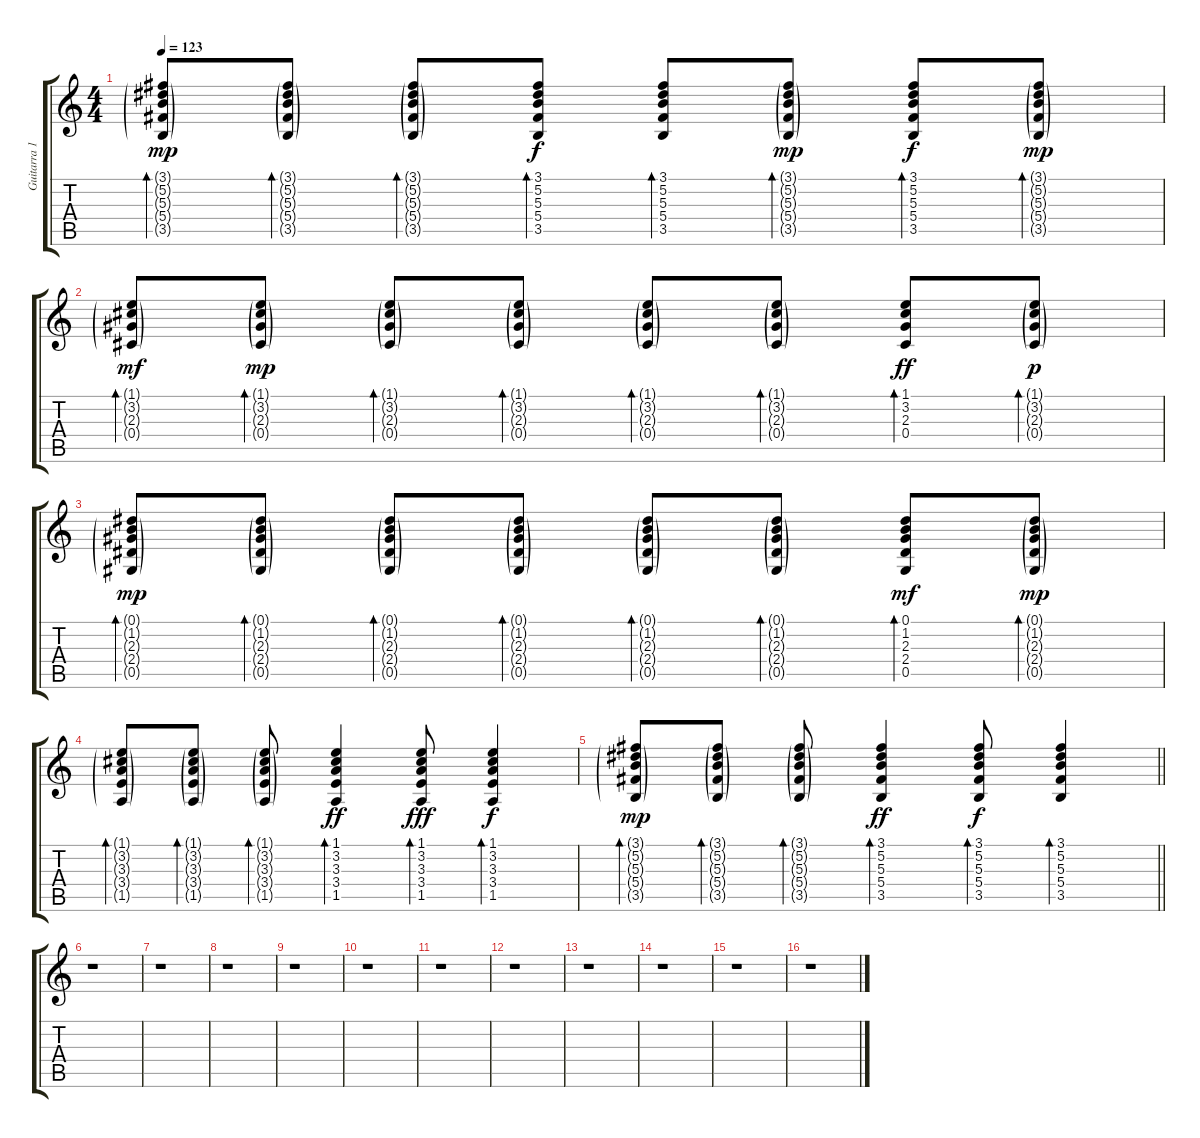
\track ("Guitarra 1" "Guitarra 1") {instrument electricguitarclean}
\staff {score tabs}
\tuning (Eb4 Bb3 Gb3 Db3 Ab2 Eb2) {hide}
\ts (4 4)
\tempo 123
\clef g2
\ks c
(3.1{g} 5.2{g} 5.3{g} 5.4{g} 3.5{g}).8{bd 60 dy mp} (3.1{g} 5.2{g} 5.3{g} 5.4{g} 3.5{g}).8{bd 60} (3.1{g} 5.2{g} 5.3{g} 5.4{g} 3.5{g}).8{bd 60} (3.1 5.2 5.3 5.4 3.5).8{bd 60 dy f} (3.1 5.2 5.3 5.4 3.5).8{bd 60} (3.1{g} 5.2{g} 5.3{g} 5.4{g} 3.5{g}).8{bd 60 dy mp} (3.1 5.2 5.3 5.4 3.5).8{bd 60 dy f} (3.1{g} 5.2{g} 5.3{g} 5.4{g} 3.5{g}).8{bd 60 dy mp} |
(1.1{g} 3.2{g} 2.3{g} 0.4{g}).8{bd 60 dy mf} (1.1{g} 3.2{g} 2.3{g} 0.4{g}).8{bd 60 dy mp} (1.1{g} 3.2{g} 2.3{g} 0.4{g}).8{bd 60} (1.1{g} 3.2{g} 2.3{g} 0.4{g}).8{bd 60} (1.1{g} 3.2{g} 2.3{g} 0.4{g}).8{bd 60} (1.1{g} 3.2{g} 2.3{g} 0.4{g}).8{bd 60} (1.1 3.2 2.3 0.4).8{bd 60 dy ff} (1.1{g} 3.2{g} 2.3{g} 0.4{g}).8{bd 60 dy p} |
(0.1{g} 1.2{g} 2.3{g} 2.4{g} 0.5{g}).8{bd 60 dy mp} (0.1{g} 1.2{g} 2.3{g} 2.4{g} 0.5{g}).8{bd 60} (0.1{g} 1.2{g} 2.3{g} 2.4{g} 0.5{g}).8{bd 60} (0.1{g} 1.2{g} 2.3{g} 2.4{g} 0.5{g}).8{bd 60} (0.1{g} 1.2{g} 2.3{g} 2.4{g} 0.5{g}).8{bd 60} (0.1{g} 1.2{g} 2.3{g} 2.4{g} 0.5{g}).8{bd 60} (0.1 1.2 2.3 2.4 0.5).8{bd 60 dy mf} (0.1{g} 1.2{g} 2.3{g} 2.4{g} 0.5{g}).8{bd 60 dy mp} |
(1.1{g} 3.2{g} 3.3{g} 3.4{g} 1.5{g}).8{bd 60} (1.1{g} 3.2{g} 3.3{g} 3.4{g} 1.5{g}).8{bd 60} (1.1{g} 3.2{g} 3.3{g} 3.4{g} 1.5{g}).8{bd 60} (1.1 3.2 3.3 3.4 1.5).4{bd 60 dy ff} (1.1 3.2 3.3 3.4 1.5).8{bd 60 dy fff} (1.1 3.2 3.3 3.4 1.5).4{bd 60 dy f} |
\barLineRight lightlight
(3.1{g} 5.2{g} 5.3{g} 5.4{g} 3.5{g}).8{bd 60 dy mp} (3.1{g} 5.2{g} 5.3{g} 5.4{g} 3.5{g}).8{bd 60} (3.1{g} 5.2{g} 5.3{g} 5.4{g} 3.5{g}).8{bd 60} (3.1 5.2 5.3 5.4 3.5).4{bd 60 dy ff} (3.1 5.2 5.3 5.4 3.5).8{bd 60 dy f} (3.1 5.2 5.3 5.4 3.5).4{bd 60} |
r.1 |
r.1 |
r.1 |
r.1 |
r.1 |
r.1 |
r.1 |
r.1 |
r.1 |
r.1 |
r.1
